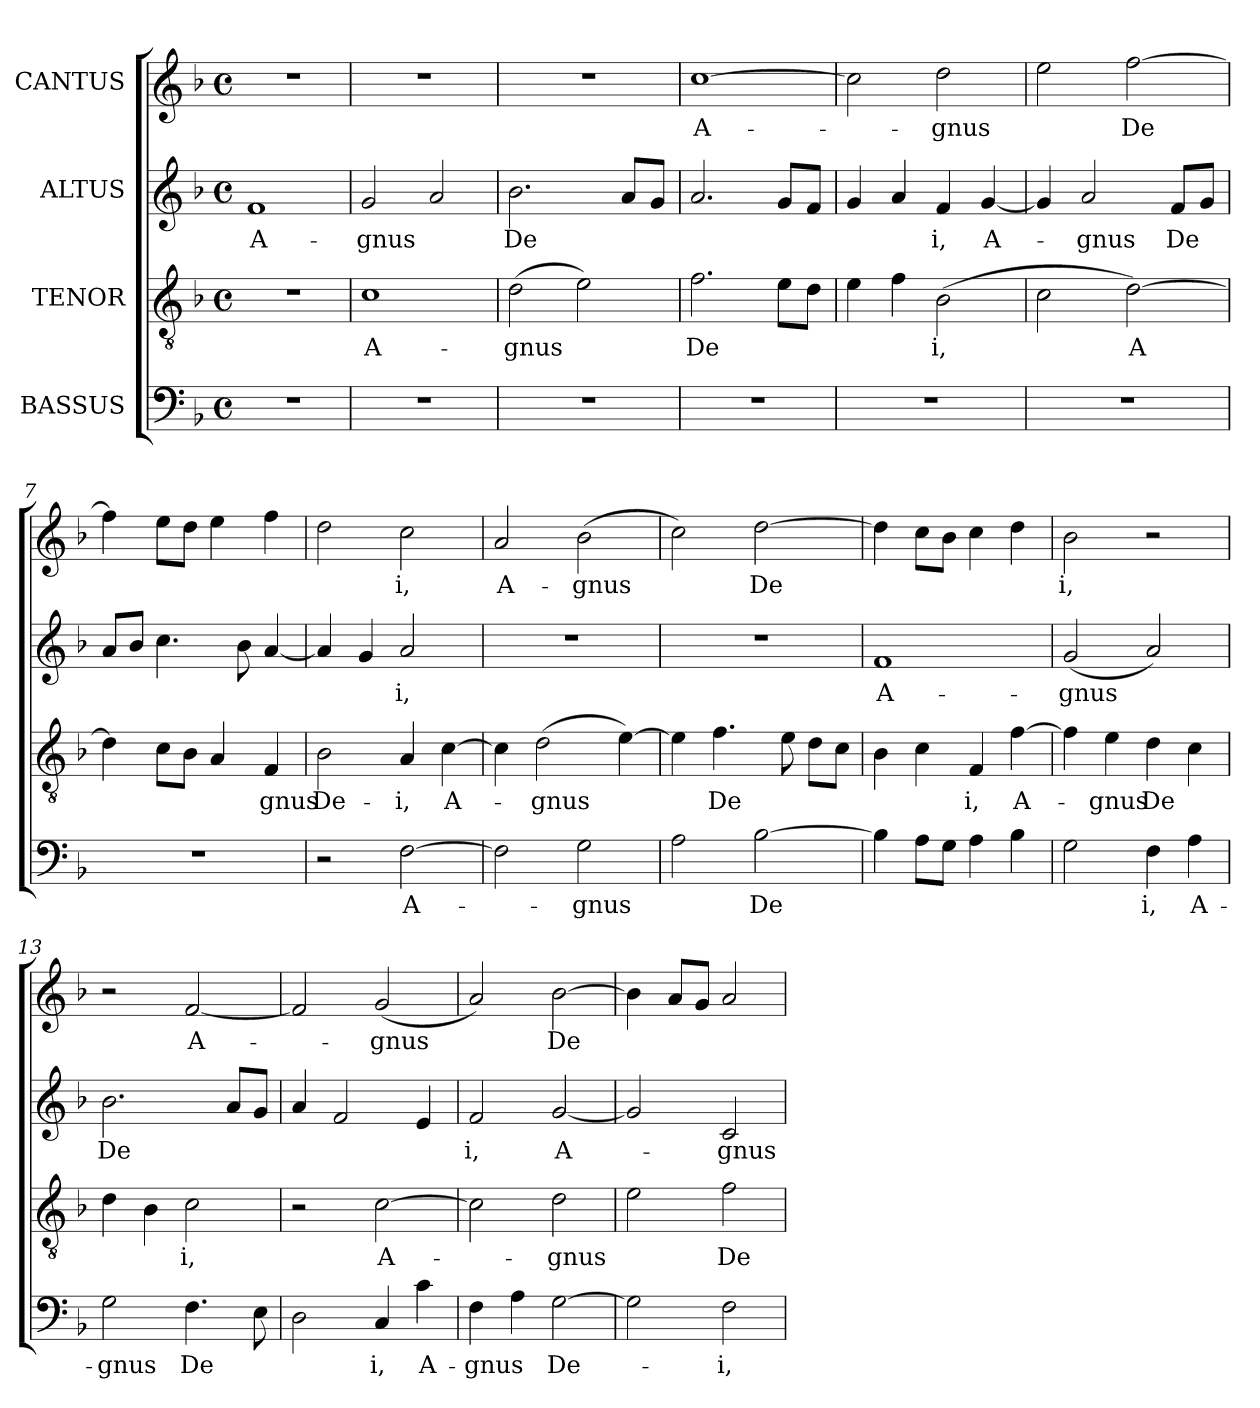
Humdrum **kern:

**kern	**text	**kern	**text	**kern	**text	**kern	**text
*part4	*part4	*part3	*part3	*part2	*part2	*part1	*part1
*staff4	*staff4	*staff3	*staff3	*staff2	*staff2	*staff1	*staff1
*I"BASSUS	*	*I"TENOR	*	*I"ALTUS	*	*I"CANTUS	*
!!LO:PB:g=z
*stria5	*	*stria5	*	*stria5	*	*stria5	*
*clefF4	*	*clefGv2	*	*clefG2	*	*clefG2	*
*k[b-]	*	*k[b-]	*	*k[b-]	*	*k[b-]	*
*F:	*	*F:	*	*F:	*	*F:	*
*M4/4	*	*M4/4	*	*M4/4	*	*M4/4	*
*met(c)	*	*met(c)	*	*met(c)	*	*met(c)	*
=1	=1	=1	=1	=1	=1	=1	=1
!	!	!	!	!	!LO:LY:b:cj	!	!
1r	.	1r	.	1f	A-	1r	.
=2	=2	=2	=2	=2	=2	=2	=2
!	!	!	!LO:LY:b:cj	!	!LO:LY:b:cj	!	!
1r	.	1c	A-	2g/	-gnus	1r	.
!	!	!	!	!	!LO:LY:b:cj	!	!
.	.	.	.	2a/	-	.	.
=3	=3	=3	=3	=3	=3	=3	=3
!	!	!	!LO:LY:b:cj	!	!LO:LY:b:cj	!	!
1r	.	(>2d\	-gnus	2.b-\	-De-	1r	.
!	!	!	!LO:LY:b:cj	!	!	!	!
.	.	2e\)	-	.	.	.	.
!	!	!	!	!	!LO:LY:b:cj	!	!
.	.	.	.	8a/L	--	.	.
!	!	!	!	!	!LO:LY:b:cj	!	!
.	.	.	.	8g/J	--	.	.
=4	=4	=4	=4	=4	=4	=4	=4
!	!	!	!LO:LY:b:cj	!	!LO:LY:b:cj	!	!LO:LY:b:cj
1r	.	2.f\	-De-	2.a/	--	[>1cc	A-
!	!	!	!LO:LY:b:cj	!	!LO:LY:b:cj	!	!
.	.	8e\L	--	8g/L	--	.	.
!	!	!	!LO:LY:b:cj	!	!LO:LY:b:cj	!	!
.	.	8d\J	--	8f/J	--	.	.
=5	=5	=5	=5	=5	=5	=5	=5
!	!	!	!LO:LY:b:cj	!	!LO:LY:b:cj	!	!
1r	.	4e\	--	4g/	--	2cc\]	.
!	!	!	!LO:LY:b:cj	!	!LO:LY:b:cj	!	!
.	.	4f\	--	4a/	--	.	.
!	!	!	!LO:LY:b:cj	!	!LO:LY:b:cj	!	!LO:LY:b:cj
.	.	(>2B-\	-i,	4f/	-i,	2dd\	-gnus
!	!	!	!	!	!LO:LY:b:cj	!	!
.	.	.	.	[<4g/	A-	.	.
!!LO:LB:g=z
=6	=6	=6	=6	=6	=6	=6	=6
!	!	!	!LO:LY:b:cj	!	!	!	!LO:LY:b:cj
1r	.	2c\	-	4g/]	.	2ee\	-
!	!	!	!	!	!LO:LY:b:cj	!	!
.	.	.	.	2a/	-gnus	.	.
!	!	!	!LO:LY:b:cj	!	!	!	!LO:LY:b:cj
.	.	[>2d\)	-A-	.	.	[>2ff\	-De-
!	!	!	!	!	!LO:LY:b:cj	!	!
.	.	.	.	8f/L	De-	.	.
!	!	!	!	!	!LO:LY:b:cj	!	!
.	.	.	.	8g/J	--	.	.
=7	=7	=7	=7	=7	=7	=7	=7
!	!	!	!	!	!LO:LY:b:cj	!	!
1r	.	4d\]	.	8a/L	--	4ff\]	.
!	!	!	!	!	!LO:LY:b:cj	!	!
.	.	.	.	8b-/J	--	.	.
!	!	!	!LO:LY:b:cj	!	!LO:LY:b:cj	!	!LO:LY:b:cj
.	.	8c\L	--	4.cc\	--	8ee\L	--
!	!	!	!LO:LY:b:cj	!	!	!	!LO:LY:b:cj
.	.	8B-\J	--	.	.	8dd\J	--
!	!	!	!LO:LY:b:cj	!	!	!	!LO:LY:b:cj
.	.	4A/	--	.	.	4ee\	--
!	!	!	!	!	!LO:LY:b:cj	!	!
.	.	.	.	8b-\	--	.	.
!	!	!	!LO:LY:b:cj	!	!LO:LY:b:cj	!	!LO:LY:b:cj
.	.	4F/	-gnus	[<4a/	--	4ff\	--
=8	=8	=8	=8	=8	=8	=8	=8
!	!	!	!LO:LY:b:cj	!	!	!	!LO:LY:b:cj
2r	.	2B-\	De-	4a/]	.	2dd\	--
!	!	!	!	!	!LO:LY:b:cj	!	!
.	.	.	.	4g/	--	.	.
!	!LO:LY:b:cj	!	!LO:LY:b:cj	!	!LO:LY:b:cj	!	!LO:LY:b:cj
[>2F\	A-	4A/	-i,	2a/	-i,	2cc\	-i,
!	!	!	!LO:LY:b:cj	!	!	!	!
.	.	[>4c\	A-	.	.	.	.
=9	=9	=9	=9	=9	=9	=9	=9
!	!	!	!	!	!	!	!LO:LY:b:cj
2F\]	.	4c\]	.	1r	.	2a/	A-
!	!	!	!LO:LY:b:cj	!	!	!	!
.	.	(>2d\	-gnus	.	.	.	.
!	!LO:LY:b:cj	!	!	!	!	!	!LO:LY:b:cj
2G\	-gnus	.	.	.	.	(>2b-\	-gnus
!	!	!	!LO:LY:b:cj	!	!	!	!
.	.	[>4e\)	-	.	.	.	.
=10	=10	=10	=10	=10	=10	=10	=10
!	!LO:LY:b:cj	!	!	!	!	!	!LO:LY:b:cj
2A\	-	4e\]	.	1r	.	2cc\)	-
!	!	!	!LO:LY:b:cj	!	!	!	!
.	.	4.f\	-De-	.	.	.	.
!	!LO:LY:b:cj	!	!	!	!	!	!LO:LY:b:cj
[>2B-\	-De-	.	.	.	.	[>2dd\	-De-
!	!	!	!LO:LY:b:cj	!	!	!	!
.	.	8e\	--	.	.	.	.
!	!	!	!LO:LY:b:cj	!	!	!	!
.	.	8d\L	--	.	.	.	.
!	!	!	!LO:LY:b:cj	!	!	!	!
.	.	8c\J	--	.	.	.	.
!!LO:LB:g=z
=11	=11	=11	=11	=11	=11	=11	=11
!	!	!	!LO:LY:b:cj	!	!LO:LY:b:cj	!	!
4B-\]	.	4B-\	--	1f	A-	4dd\]	.
!	!LO:LY:b:cj	!	!LO:LY:b:cj	!	!	!	!LO:LY:b:cj
8A\L	--	4c\	--	.	.	8cc\L	--
!	!LO:LY:b:cj	!	!	!	!	!	!LO:LY:b:cj
8G\J	--	.	.	.	.	8b-\J	--
!	!LO:LY:b:cj	!	!LO:LY:b:cj	!	!	!	!LO:LY:b:cj
4A\	--	4F/	-i,	.	.	4cc\	--
!	!LO:LY:b:cj	!	!LO:LY:b:cj	!	!	!	!LO:LY:b:cj
4B-\	--	[>4f\	A-	.	.	4dd\	--
=12	=12	=12	=12	=12	=12	=12	=12
!	!LO:LY:b:cj	!	!	!	!LO:LY:b:cj	!	!LO:LY:b:cj
2G\	--	4f\]	.	(<2g/	-gnus	2b-\	-i,
!	!	!	!LO:LY:b:cj	!	!	!	!
.	.	4e\	-gnus	.	.	.	.
!	!LO:LY:b:cj	!	!LO:LY:b:cj	!	!LO:LY:b:cj	!	!
4F\	-i,	4d\	De-	2a/)	-	2r	.
!	!LO:LY:b:cj	!	!LO:LY:b:cj	!	!	!	!
4A\	A-	4c\	--	.	.	.	.
=13	=13	=13	=13	=13	=13	=13	=13
!	!LO:LY:b:cj	!	!LO:LY:b:cj	!	!LO:LY:b:cj	!	!
2G\	-gnus	4d\	--	2.b-\	-De-	2r	.
!	!	!	!LO:LY:b:cj	!	!	!	!
.	.	4B-\	--	.	.	.	.
!	!LO:LY:b:cj	!	!LO:LY:b:cj	!	!	!	!LO:LY:b:cj
4.F\	De-	2c\	-i,	.	.	[<2f/	A-
!	!	!	!	!	!LO:LY:b:cj	!	!
.	.	.	.	8a/L	--	.	.
!	!LO:LY:b:cj	!	!	!	!LO:LY:b:cj	!	!
8E\	--	.	.	8g/J	--	.	.
=14	=14	=14	=14	=14	=14	=14	=14
!	!LO:LY:b:cj	!	!	!	!LO:LY:b:cj	!	!
2D\	--	2r	.	4a/	--	2f/]	.
!	!	!	!	!	!LO:LY:b:cj	!	!
.	.	.	.	2f/	--	.	.
!	!LO:LY:b:cj	!	!LO:LY:b:cj	!	!	!	!LO:LY:b:cj
4C/	-i,	[>2c\	A-	.	.	(<2g/	-gnus
!	!LO:LY:b:cj	!	!	!	!LO:LY:b:cj	!	!
4c\	A-	.	.	4e/	--	.	.
=15	=15	=15	=15	=15	=15	=15	=15
!	!LO:LY:b:cj	!	!	!	!LO:LY:b:cj	!	!LO:LY:b:cj
4F\	-gnus	2c\]	.	2f/	-i,	2a/)	-
!	!LO:LY:b:cj	!	!	!	!	!	!
4A\	-	.	.	.	.	.	.
!	!LO:LY:b:cj	!	!LO:LY:b:cj	!	!LO:LY:b:cj	!	!LO:LY:b:cj
[>2G\	-De-	2d\	-gnus	[<2g/	A-	[>2b-\	-De-
!!LO:LB:g=z
=16	=16	=16	=16	=16	=16	=16	=16
!	!	!	!LO:LY:b:cj	!	!	!	!
2G\]	.	2e\	-	2g/]	.	4b-\]	.
!	!	!	!	!	!	!	!LO:LY:b:cj
.	.	.	.	.	.	8a/L	--
!	!	!	!	!	!	!	!LO:LY:b:cj
.	.	.	.	.	.	8g/J	--
!	!LO:LY:b:cj	!	!LO:LY:b:cj	!	!LO:LY:b:cj	!	!LO:LY:b:cj
2F\	-i,	2f\	-De-	2c/	-gnus	2a/	--
=	=	=	=	=	=	=	=
*-	*-	*-	*-	*-	*-	*-	*-
